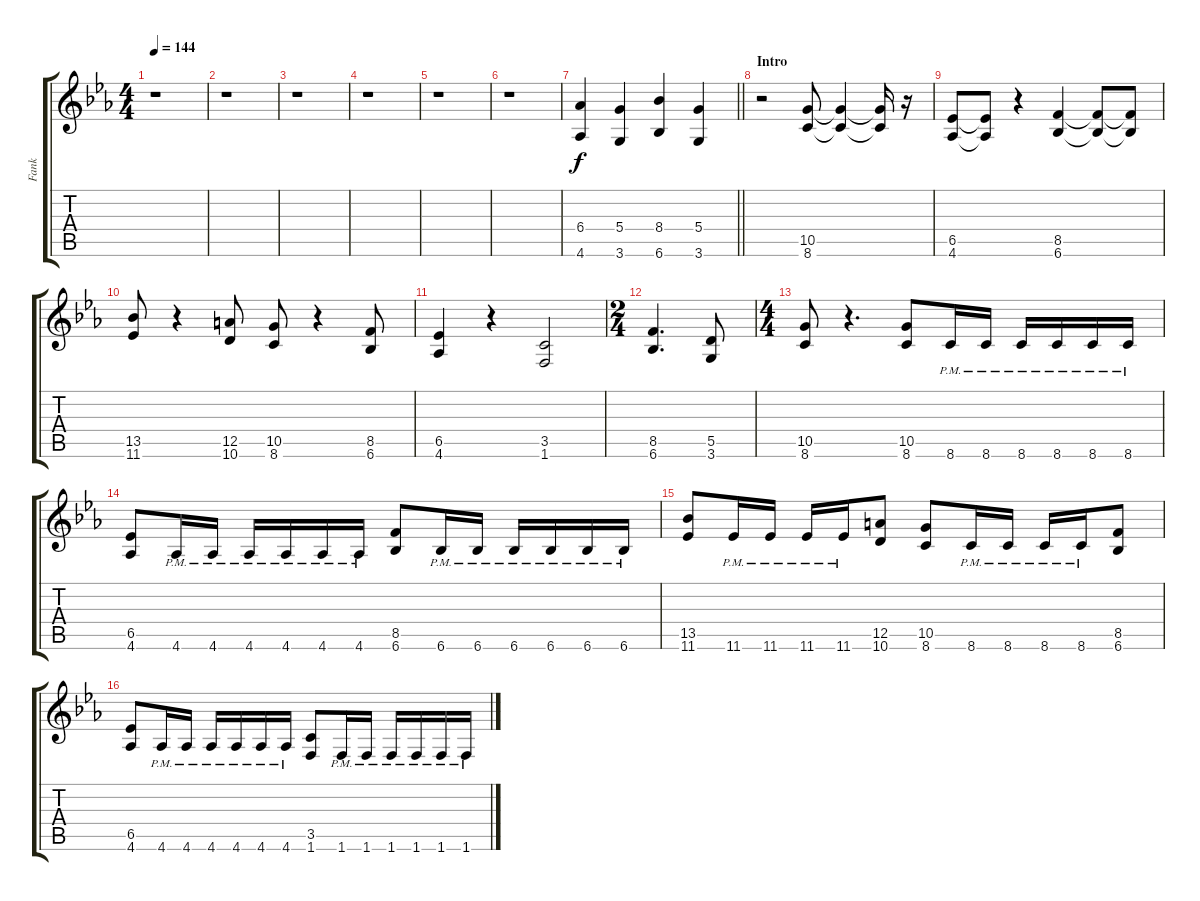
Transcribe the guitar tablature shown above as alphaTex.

\track ("Fank" "Fank") {instrument distortionguitar}
\staff {score tabs}
\tuning (E4 B3 G3 D3 A2 E2) {hide}
\ts (4 4)
\tempo 144
\clef g2
\ks eb
r.1{dy f instrument distortionguitar} |
r.1 |
r.1 |
r.1 |
r.1 |
r.1 |
\barLineRight lightlight
(6.4 4.6).4 (5.4 3.6).4 (8.4 6.6).4 (5.4 3.6).4 |
\section ("" "Intro")
r.2 (10.5 8.6).8 (10.5{t} 8.6{t}).4 (10.5{t} 8.6{t}).16 r.16 |
(6.5 4.6).8 (6.5{t} 4.6{t}).8 r.4 (8.5 6.6).4 (8.5{t} 6.6{t}).8 (8.5{t} 6.6{t}).8 |
(13.5 11.6).8 r.4 (12.5 10.6).8 (10.5 8.6).8 r.4 (8.5 6.6).8 |
(6.5 4.6).4 r.4 (3.5 1.6).2 |
\ts (2 4)
(8.5 6.6).4{d} (5.5 3.6).8 |
\ts (4 4)
(10.5 8.6).8 r.4{d} (10.5 8.6).8 8.6{pm}.16 8.6{pm}.16 8.6{pm}.16 8.6{pm}.16 8.6{pm}.16 8.6{pm}.16 |
(6.5 4.6).8 4.6{pm}.16 4.6{pm}.16 4.6{pm}.16 4.6{pm}.16 4.6{pm}.16 4.6{pm}.16 (8.5 6.6).8 6.6{pm}.16 6.6{pm}.16 6.6{pm}.16 6.6{pm}.16 6.6{pm}.16 6.6{pm}.16 |
(13.5 11.6).8 11.6{pm}.16 11.6{pm}.16 11.6{pm}.16 11.6{pm}.16 (12.5 10.6).8 (10.5 8.6).8 8.6{pm}.16 8.6{pm}.16 8.6{pm}.16 8.6{pm}.16 (8.5 6.6).8 |
(6.5 4.6).8 4.6{pm}.16 4.6{pm}.16 4.6{pm}.16 4.6{pm}.16 4.6{pm}.16 4.6{pm}.16 (3.5 1.6).8 1.6{pm}.16 1.6{pm}.16 1.6{pm}.16 1.6{pm}.16 1.6{pm}.16 1.6{pm}.16
